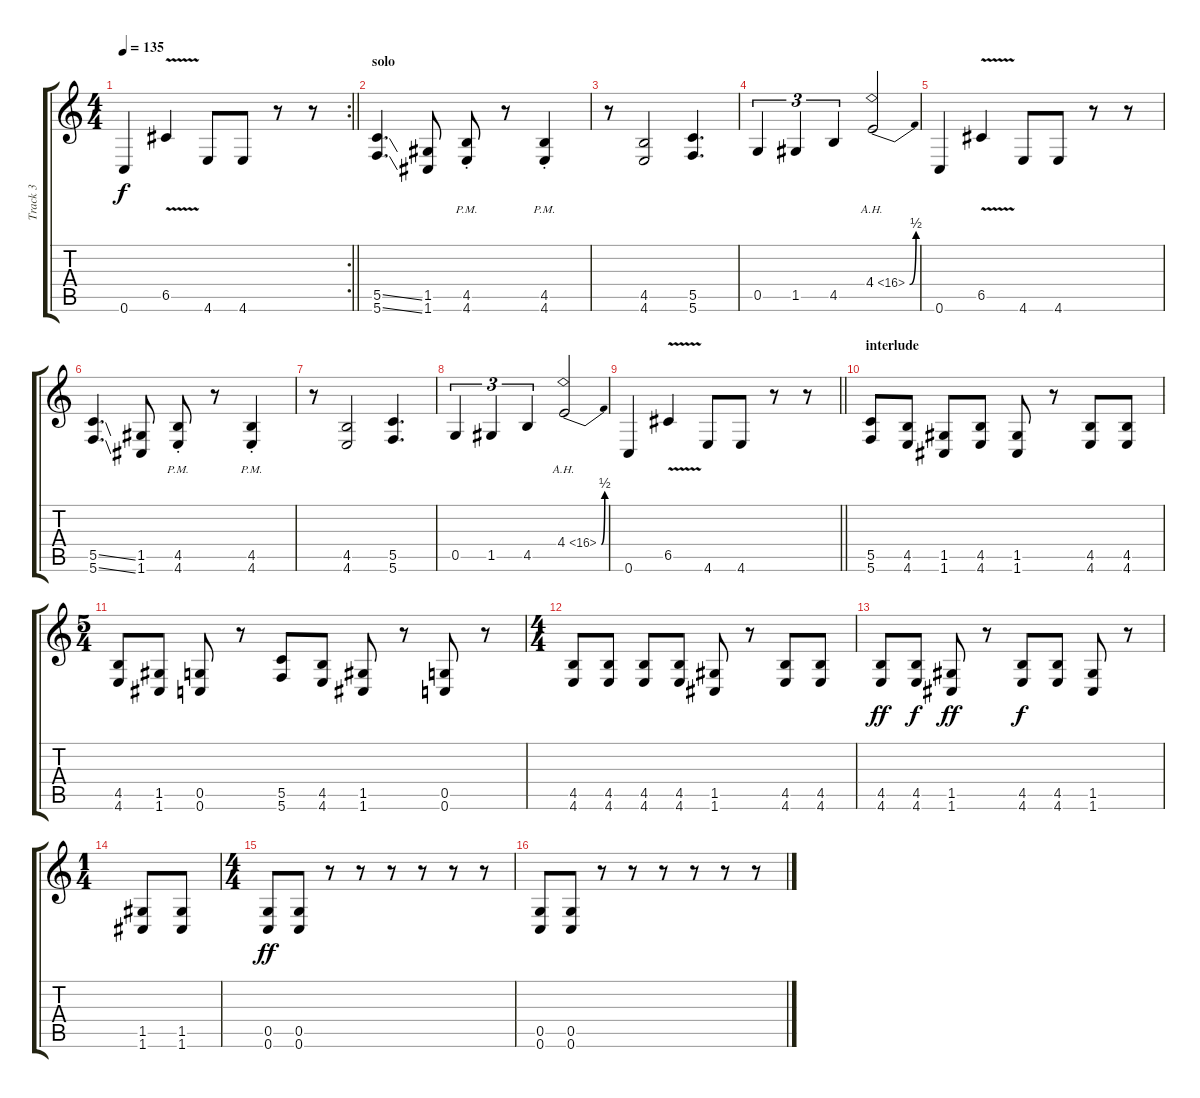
\track ("Track 3" "Track 3") {instrument distortionguitar}
\staff {score tabs}
\tuning (D4 A3 F3 C3 G2 C2) {hide}
\rc 2
\ts (4 4)
\tempo 135
\clef g2
\barLineRight lightlight
\ks c
0.6.4{dy f} 6.5{v}.4 4.6.8 4.6.8 r.8 r.8 |
\section ("" "solo")
(5.5{ss} 5.6{ss}).4{d} (1.5 1.6).8 (4.5{pm st} 4.6{pm st}).8 r.8 (4.5{pm st} 4.6{pm st}).4 |
r.8 (4.5 4.6).2 (5.5 5.6).4{d} |
0.5.4{tu (3 2)} 1.5.4{tu (3 2)} 4.5.4{tu (3 2)} 4.4{be (bend 0 0 60 2) ah 12}.2 |
0.6.4 6.5{v}.4 4.6.8 4.6.8 r.8 r.8 |
(5.5{ss} 5.6{ss}).4{d} (1.5 1.6).8 (4.5{pm st} 4.6{pm st}).8 r.8 (4.5{pm st} 4.6{pm st}).4 |
r.8 (4.5 4.6).2 (5.5 5.6).4{d} |
0.5.4{tu (3 2)} 1.5.4{tu (3 2)} 4.5.4{tu (3 2)} 4.4{be (bend 0 0 60 2) ah 12}.2 |
\barLineRight lightlight
0.6.4 6.5{v}.4 4.6.8 4.6.8 r.8 r.8 |
\section ("" "interlude")
(5.5 5.6).8 (4.5 4.6).8 (1.5 1.6).8 (4.5 4.6).8 (1.5 1.6).8 r.8 (4.5 4.6).8 (4.5 4.6).8 |
\ts (5 4)
(4.5 4.6).8 (1.5 1.6).8 (0.5 0.6).8 r.8 (5.5 5.6).8 (4.5 4.6).8 (1.5 1.6).8 r.8 (0.5 0.6).8 r.8 |
\ts (4 4)
(4.5 4.6).8 (4.5 4.6).8 (4.5 4.6).8 (4.5 4.6).8 (1.5 1.6).8 r.8 (4.5 4.6).8 (4.5 4.6).8 |
(4.5 4.6).8{dy ff} (4.5 4.6).8{dy f} (1.5 1.6).8{dy ff} r.8 (4.5 4.6).8{dy f} (4.5 4.6).8 (1.5 1.6).8 r.8 |
\ts (1 4)
(1.5 1.6).8 (1.5 1.6).8 |
\ts (4 4)
(0.5 0.6).8{dy ff} (0.5 0.6).8 r.8 r.8 r.8 r.8 r.8 r.8 |
(0.5 0.6).8 (0.5 0.6).8 r.8 r.8 r.8 r.8 r.8 r.8
